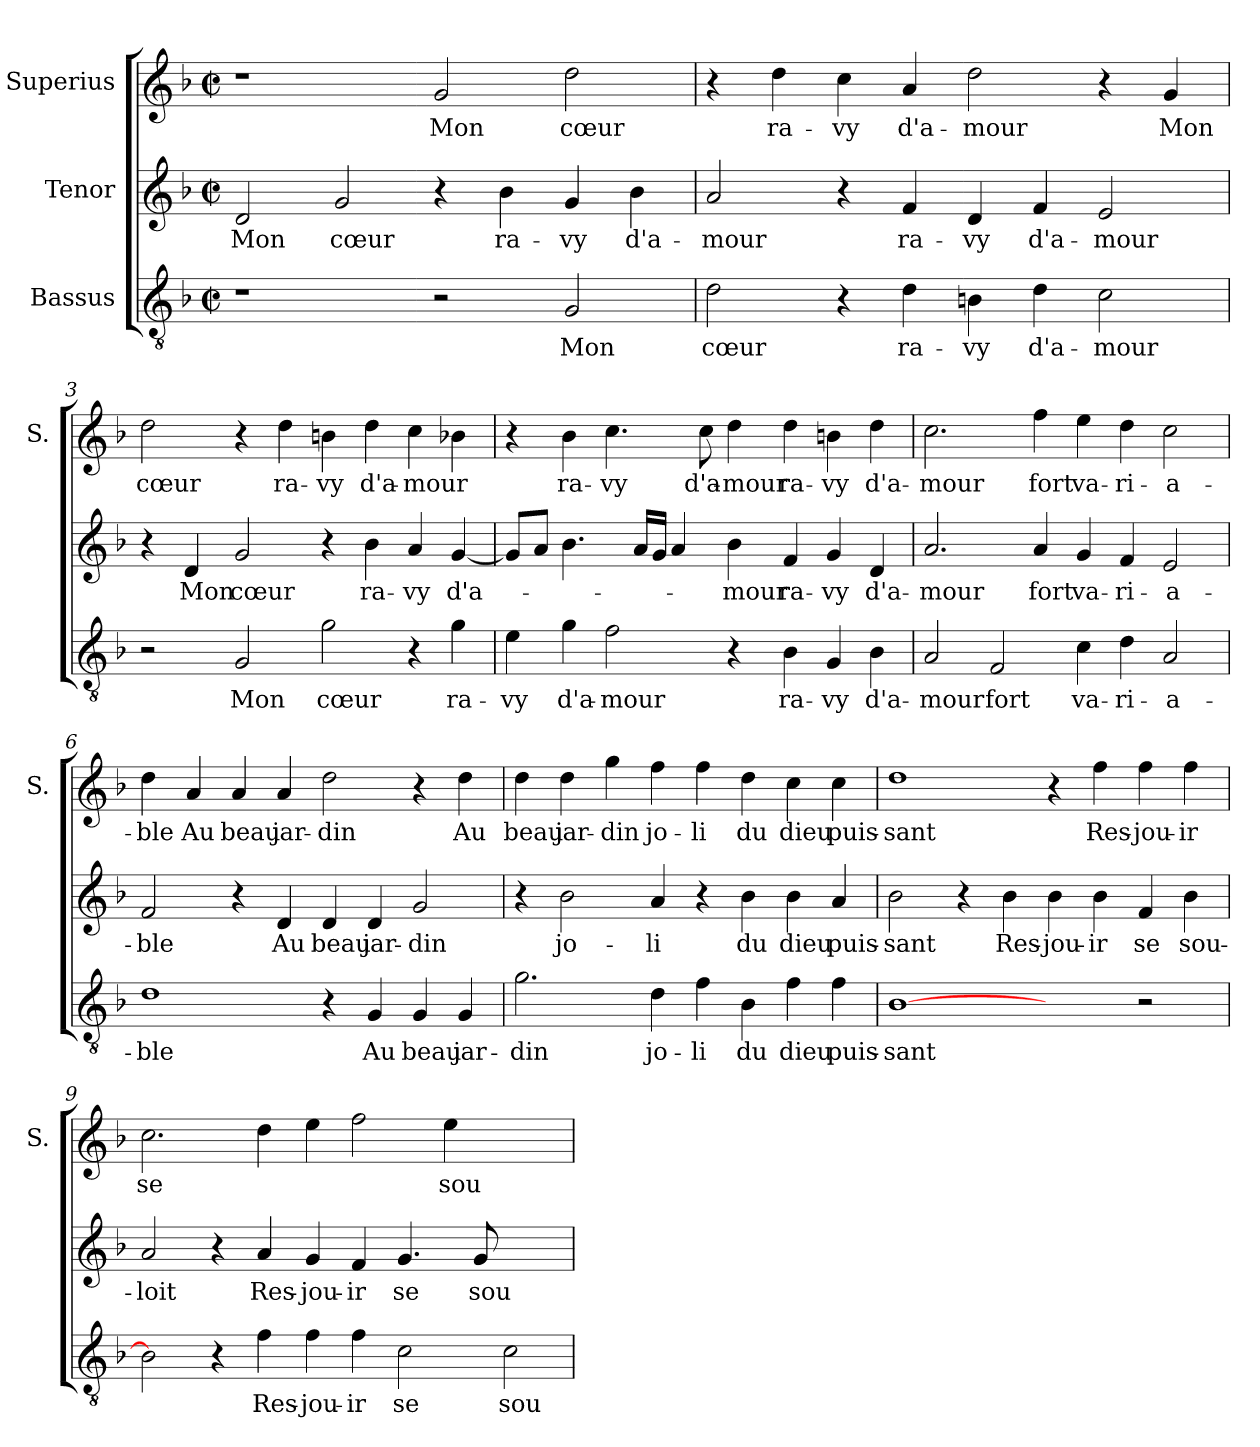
**kern	**text	**kern	**text	**kern	**text
*part3	*part3	*part2	*part2	*part1	*part1
*staff3	*staff3	*staff2	*staff2	*staff1	*staff1
*I"Bassus	*	*I"Tenor	*	*I"Superius	*
*	*	*	*	*I'S.	*
*clefGv2	*	*clefG2	*	*clefG2	*
*ITrd7c12	*	*	*	*	*
*k[b-]	*	*k[b-]	*	*k[b-]	*
*F:	*	*F:	*	*F:	*
*M2/2	*	*M2/2	*	*M2/2	*
*met(c|)	*	*met(c|)	*	*met(c|)	*
=1	=1	=1	=1	=1	=1
1r	.	2d/	Mon	1r	.
.	.	2g/	cœur	.	.
2r	.	4r	.	2g/	Mon
.	.	4b-\	ra-	.	.
2GG/	Mon	4g/	-vy	2dd\	cœur
.	.	4b-\	d'a-	.	.
=2	=2	=2	=2	=2	=2
2D\	cœur	2a/	-mour	4r	.
.	.	.	.	4dd\	ra-
4r	.	4r	.	4cc\	-vy
4D\	ra-	4f/	ra-	4a/	d'a-
4BBn\	-vy	4d/	-vy	2dd\	-mour
4D\	d'a-	4f/	d'a-	.	.
2C\	-mour	2e/	-mour	4r	.
.	.	.	.	4g/	Mon
=3	=3	=3	=3	=3	=3
2r	.	4r	.	2dd\	cœur
.	.	4d/	Mon	.	.
2GG/	Mon	2g/	cœur	4r	.
.	.	.	.	4dd\	ra-
2G\	cœur	4r	.	4bn\	-vy
.	.	4b-\	ra-	4dd\	d'a-
4r	.	4a/	-vy	4cc\	-mour
4G\	ra-	[4g/	d'a-	4b-X\	.
!!LO:LB:g=z
=4	=4	=4	=4	=4	=4
4E\	-vy	8g/L]	.	4r	.
.	.	8a/J	.	.	.
4G\	d'a-	4.b-\	.	4b-\	ra-
2F\	-mour	.	.	4.cc\	-vy
.	.	16a/LL	.	.	.
.	.	16g/JJ	.	.	.
.	.	4a/	.	.	.
.	.	.	.	8cc\	d'a-
4r	.	4b-\	-mour	4dd\	-mour
4BB-\	ra-	4f/	ra-	4dd\	ra-
4GG/	-vy	4g/	-vy	4bn\	-vy
4BB-\	d'a-	4d/	d'a-	4dd\	d'a-
=5	=5	=5	=5	=5	=5
2AA/	-mour	2.a/	-mour	2.cc\	-mour
2FF/	fort	.	.	.	.
.	.	4a/	fort	4ff\	fort
4C\	va-	4g/	va-	4ee\	va-
4D\	-ri-	4f/	-ri-	4dd\	-ri-
2AA/	-a-	2e/	-a-	2cc\	-a-
=6	=6	=6	=6	=6	=6
1D\	-ble	2f/	-ble	4dd\	-ble
.	.	.	.	4a/	Au
.	.	4r	.	4a/	beau
.	.	4d/	Au	4a/	jar-
4r	.	4d/	beau	2dd\	-din
4GG/	Au	4d/	jar-	.	.
4GG/	beau	2g/	-din	4r	.
4GG/	jar-	.	.	4dd\	Au
=7	=7	=7	=7	=7	=7
2.G\	-din	4r	.	4dd\	beau
.	.	2b-\	jo-	4dd\	jar-
.	.	.	.	4gg\	-din
4D\	jo-	4a/	-li	4ff\	jo-
4F\	-li	4r	.	4ff\	-li
4BB-\	du	4b-\	du	4dd\	du
4F\	dieu	4b-\	dieu	4cc\	dieu
4F\	puis-	4a/	puis-	4cc\	puis-
!!LO:LB:g=z
=8	=8	=8	=8	=8	=8
[1BB-\	-sant	2b-\	-sant	1dd\	-sant
.	.	4r	.	.	.
.	.	4b-\	Res-	.	.
2ryy	.	4b-\	-jou-	4r	.
.	.	4b-\	-ir	4ff\	Res-
2r	.	4f/	se	4ff\	-jou-
.	.	4b-\	sou-	4ff\	-ir
=9	=9	=9	=9	=9	=9
2BB-\]	.	2a/	-loit	2.cc\	se
4r	.	4r	.	.	.
4F\	Res-	4a/	Res-	4dd\	.
4F\	-jou-	4g/	-jou-	4ee\	.
4F\	-ir	4f/	-ir	2ff\	.
2C\	se	4.g/	se	.	.
.	.	.	.	4ee\	sou-
.	.	8g/	sou-	.	.
2C\	sou-	2ryy	.	2ryy	.
=	=	=	=	=	=
*-	*-	*-	*-	*-	*-
